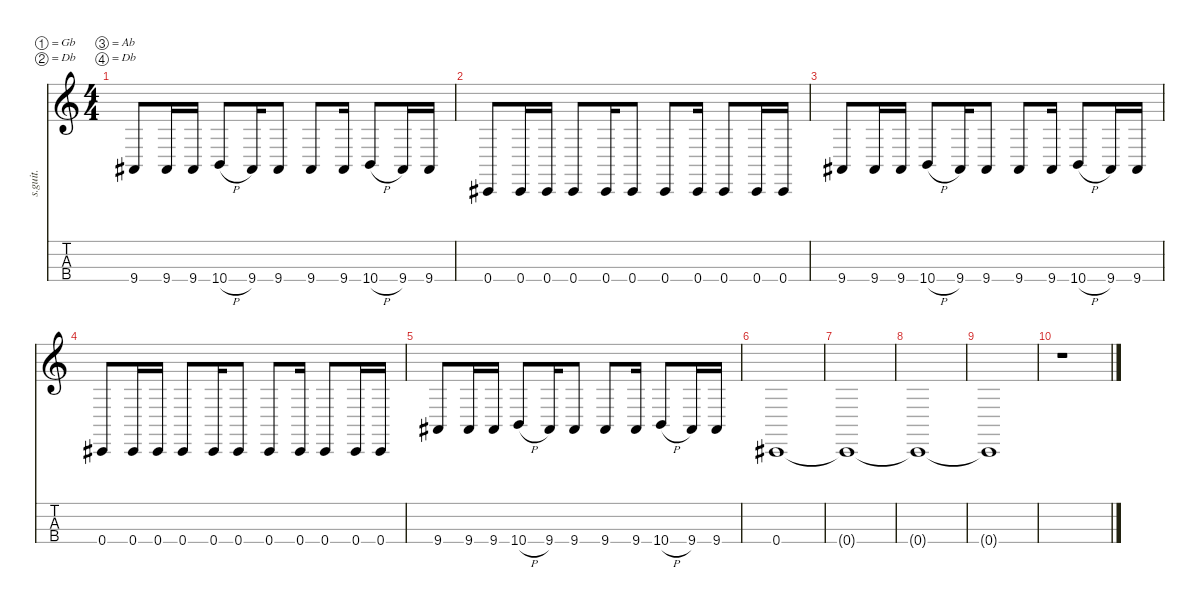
\defaultSystemsLayout 4
\hideDynamics
\bracketExtendMode nobrackets
\track ("Chi Cheng" "s.guit.") {instrument electricbassfinger}
\staff {score tabs}
\tuning (Gb2 Db2 Ab1 Db1)
\ts (4 4)
\tempo (93 hide)
\clef g2
\ks c
9.4{acc #}.8{lyrics (0 "") lyrics (1 "") lyrics (2 "") lyrics (3 "") lyrics (4 "") dy fff} 9.4{acc #}.16{lyrics (0 "") lyrics (1 "") lyrics (2 "") lyrics (3 "") lyrics (4 "")} 9.4{acc #}.16{lyrics (0 "") lyrics (1 "") lyrics (2 "") lyrics (3 "") lyrics (4 "")} 10.4{h}.8{lyrics (0 "") lyrics (1 "") lyrics (2 "") lyrics (3 "") lyrics (4 "")} 9.4{acc #}.16{lyrics (0 "") lyrics (1 "") lyrics (2 "") lyrics (3 "") lyrics (4 "")} 9.4{acc #}.8{lyrics (0 "") lyrics (1 "") lyrics (2 "") lyrics (3 "") lyrics (4 "")} 9.4{acc #}.8{lyrics (0 "") lyrics (1 "") lyrics (2 "") lyrics (3 "") lyrics (4 "")} 9.4{acc #}.16{lyrics (0 "") lyrics (1 "") lyrics (2 "") lyrics (3 "") lyrics (4 "")} 10.4{h}.8{lyrics (0 "") lyrics (1 "") lyrics (2 "") lyrics (3 "") lyrics (4 "")} 9.4{acc #}.16{lyrics (0 "") lyrics (1 "") lyrics (2 "") lyrics (3 "") lyrics (4 "")} 9.4{acc #}.16{lyrics (0 "") lyrics (1 "") lyrics (2 "") lyrics (3 "") lyrics (4 "")} |
0.4{acc #}.8{lyrics (0 "") lyrics (1 "") lyrics (2 "") lyrics (3 "") lyrics (4 "")} 0.4{acc #}.16{lyrics (0 "") lyrics (1 "") lyrics (2 "") lyrics (3 "") lyrics (4 "")} 0.4{acc #}.16{lyrics (0 "") lyrics (1 "") lyrics (2 "") lyrics (3 "") lyrics (4 "")} 0.4{acc #}.8{lyrics (0 "") lyrics (1 "") lyrics (2 "") lyrics (3 "") lyrics (4 "")} 0.4{acc #}.16{lyrics (0 "") lyrics (1 "") lyrics (2 "") lyrics (3 "") lyrics (4 "")} 0.4{acc #}.8{lyrics (0 "") lyrics (1 "") lyrics (2 "") lyrics (3 "") lyrics (4 "")} 0.4{acc #}.8{lyrics (0 "") lyrics (1 "") lyrics (2 "") lyrics (3 "") lyrics (4 "")} 0.4{acc #}.16{lyrics (0 "") lyrics (1 "") lyrics (2 "") lyrics (3 "") lyrics (4 "")} 0.4{acc #}.8{lyrics (0 "") lyrics (1 "") lyrics (2 "") lyrics (3 "") lyrics (4 "")} 0.4{acc #}.16{lyrics (0 "") lyrics (1 "") lyrics (2 "") lyrics (3 "") lyrics (4 "")} 0.4{acc #}.16{lyrics (0 "") lyrics (1 "") lyrics (2 "") lyrics (3 "") lyrics (4 "")} |
9.4{acc #}.8{lyrics (0 "") lyrics (1 "") lyrics (2 "") lyrics (3 "") lyrics (4 "")} 9.4{acc #}.16{lyrics (0 "") lyrics (1 "") lyrics (2 "") lyrics (3 "") lyrics (4 "")} 9.4{acc #}.16{lyrics (0 "") lyrics (1 "") lyrics (2 "") lyrics (3 "") lyrics (4 "")} 10.4{h}.8{lyrics (0 "") lyrics (1 "") lyrics (2 "") lyrics (3 "") lyrics (4 "")} 9.4{acc #}.16{lyrics (0 "") lyrics (1 "") lyrics (2 "") lyrics (3 "") lyrics (4 "")} 9.4{acc #}.8{lyrics (0 "") lyrics (1 "") lyrics (2 "") lyrics (3 "") lyrics (4 "")} 9.4{acc #}.8{lyrics (0 "") lyrics (1 "") lyrics (2 "") lyrics (3 "") lyrics (4 "")} 9.4{acc #}.16{lyrics (0 "") lyrics (1 "") lyrics (2 "") lyrics (3 "") lyrics (4 "")} 10.4{h}.8{lyrics (0 "") lyrics (1 "") lyrics (2 "") lyrics (3 "") lyrics (4 "")} 9.4{acc #}.16{lyrics (0 "") lyrics (1 "") lyrics (2 "") lyrics (3 "") lyrics (4 "")} 9.4{acc #}.16{lyrics (0 "") lyrics (1 "") lyrics (2 "") lyrics (3 "") lyrics (4 "")} |
0.4{acc #}.8{lyrics (0 "") lyrics (1 "") lyrics (2 "") lyrics (3 "") lyrics (4 "")} 0.4{acc #}.16{lyrics (0 "") lyrics (1 "") lyrics (2 "") lyrics (3 "") lyrics (4 "")} 0.4{acc #}.16{lyrics (0 "") lyrics (1 "") lyrics (2 "") lyrics (3 "") lyrics (4 "")} 0.4{acc #}.8{lyrics (0 "") lyrics (1 "") lyrics (2 "") lyrics (3 "") lyrics (4 "")} 0.4{acc #}.16{lyrics (0 "") lyrics (1 "") lyrics (2 "") lyrics (3 "") lyrics (4 "")} 0.4{acc #}.8{lyrics (0 "") lyrics (1 "") lyrics (2 "") lyrics (3 "") lyrics (4 "")} 0.4{acc #}.8{lyrics (0 "") lyrics (1 "") lyrics (2 "") lyrics (3 "") lyrics (4 "")} 0.4{acc #}.16{lyrics (0 "") lyrics (1 "") lyrics (2 "") lyrics (3 "") lyrics (4 "")} 0.4{acc #}.8{lyrics (0 "") lyrics (1 "") lyrics (2 "") lyrics (3 "") lyrics (4 "")} 0.4{acc #}.16{lyrics (0 "") lyrics (1 "") lyrics (2 "") lyrics (3 "") lyrics (4 "")} 0.4{acc #}.16{lyrics (0 "") lyrics (1 "") lyrics (2 "") lyrics (3 "") lyrics (4 "")} |
9.4{acc #}.8{lyrics (0 "") lyrics (1 "") lyrics (2 "") lyrics (3 "") lyrics (4 "")} 9.4{acc #}.16{lyrics (0 "") lyrics (1 "") lyrics (2 "") lyrics (3 "") lyrics (4 "")} 9.4{acc #}.16{lyrics (0 "") lyrics (1 "") lyrics (2 "") lyrics (3 "") lyrics (4 "")} 10.4{h}.8{lyrics (0 "") lyrics (1 "") lyrics (2 "") lyrics (3 "") lyrics (4 "")} 9.4{acc #}.16{lyrics (0 "") lyrics (1 "") lyrics (2 "") lyrics (3 "") lyrics (4 "")} 9.4{acc #}.8{lyrics (0 "") lyrics (1 "") lyrics (2 "") lyrics (3 "") lyrics (4 "")} 9.4{acc #}.8{lyrics (0 "") lyrics (1 "") lyrics (2 "") lyrics (3 "") lyrics (4 "")} 9.4{acc #}.16{lyrics (0 "") lyrics (1 "") lyrics (2 "") lyrics (3 "") lyrics (4 "")} 10.4{h}.8{lyrics (0 "") lyrics (1 "") lyrics (2 "") lyrics (3 "") lyrics (4 "")} 9.4{acc #}.16{lyrics (0 "") lyrics (1 "") lyrics (2 "") lyrics (3 "") lyrics (4 "")} 9.4{acc #}.16{lyrics (0 "") lyrics (1 "") lyrics (2 "") lyrics (3 "") lyrics (4 "")} |
0.4{acc #}.1{lyrics (0 "") lyrics (1 "") lyrics (2 "") lyrics (3 "") lyrics (4 "")} |
0.4{t acc #}.1{lyrics (0 "") lyrics (1 "") lyrics (2 "") lyrics (3 "") lyrics (4 "")} |
0.4{t acc #}.1{lyrics (0 "") lyrics (1 "") lyrics (2 "") lyrics (3 "") lyrics (4 "")} |
0.4{t acc #}.1{lyrics (0 "") lyrics (1 "") lyrics (2 "") lyrics (3 "") lyrics (4 "")} |
r.1
